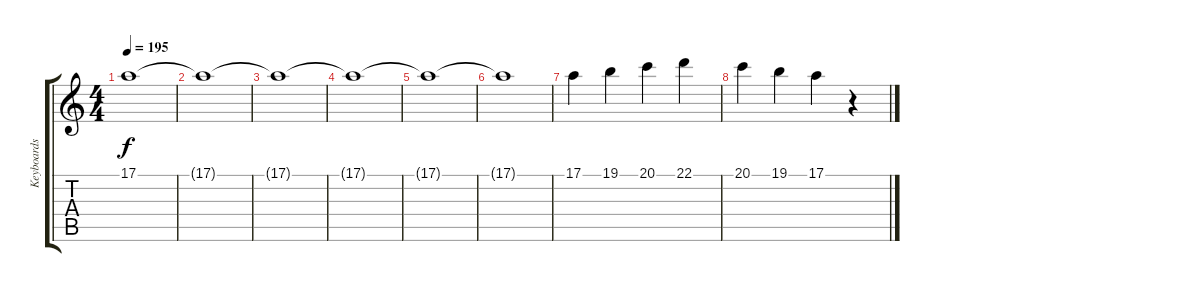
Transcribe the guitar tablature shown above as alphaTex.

\track ("Keyboards" "Keyboards") {instrument choiraahs}
\staff {score tabs}
\tuning (E4 B3 G3 D3 A2 E2) {hide}
\ts (4 4)
\tempo 195
\clef g2
\ks c
17.1.1{dy f} |
17.1{t}.1 |
17.1{t}.1 |
17.1{t}.1 |
17.1{t}.1 |
17.1{t}.1 |
17.1.4 19.1.4 20.1.4 22.1.4 |
20.1.4 19.1.4 17.1.4 r.4
